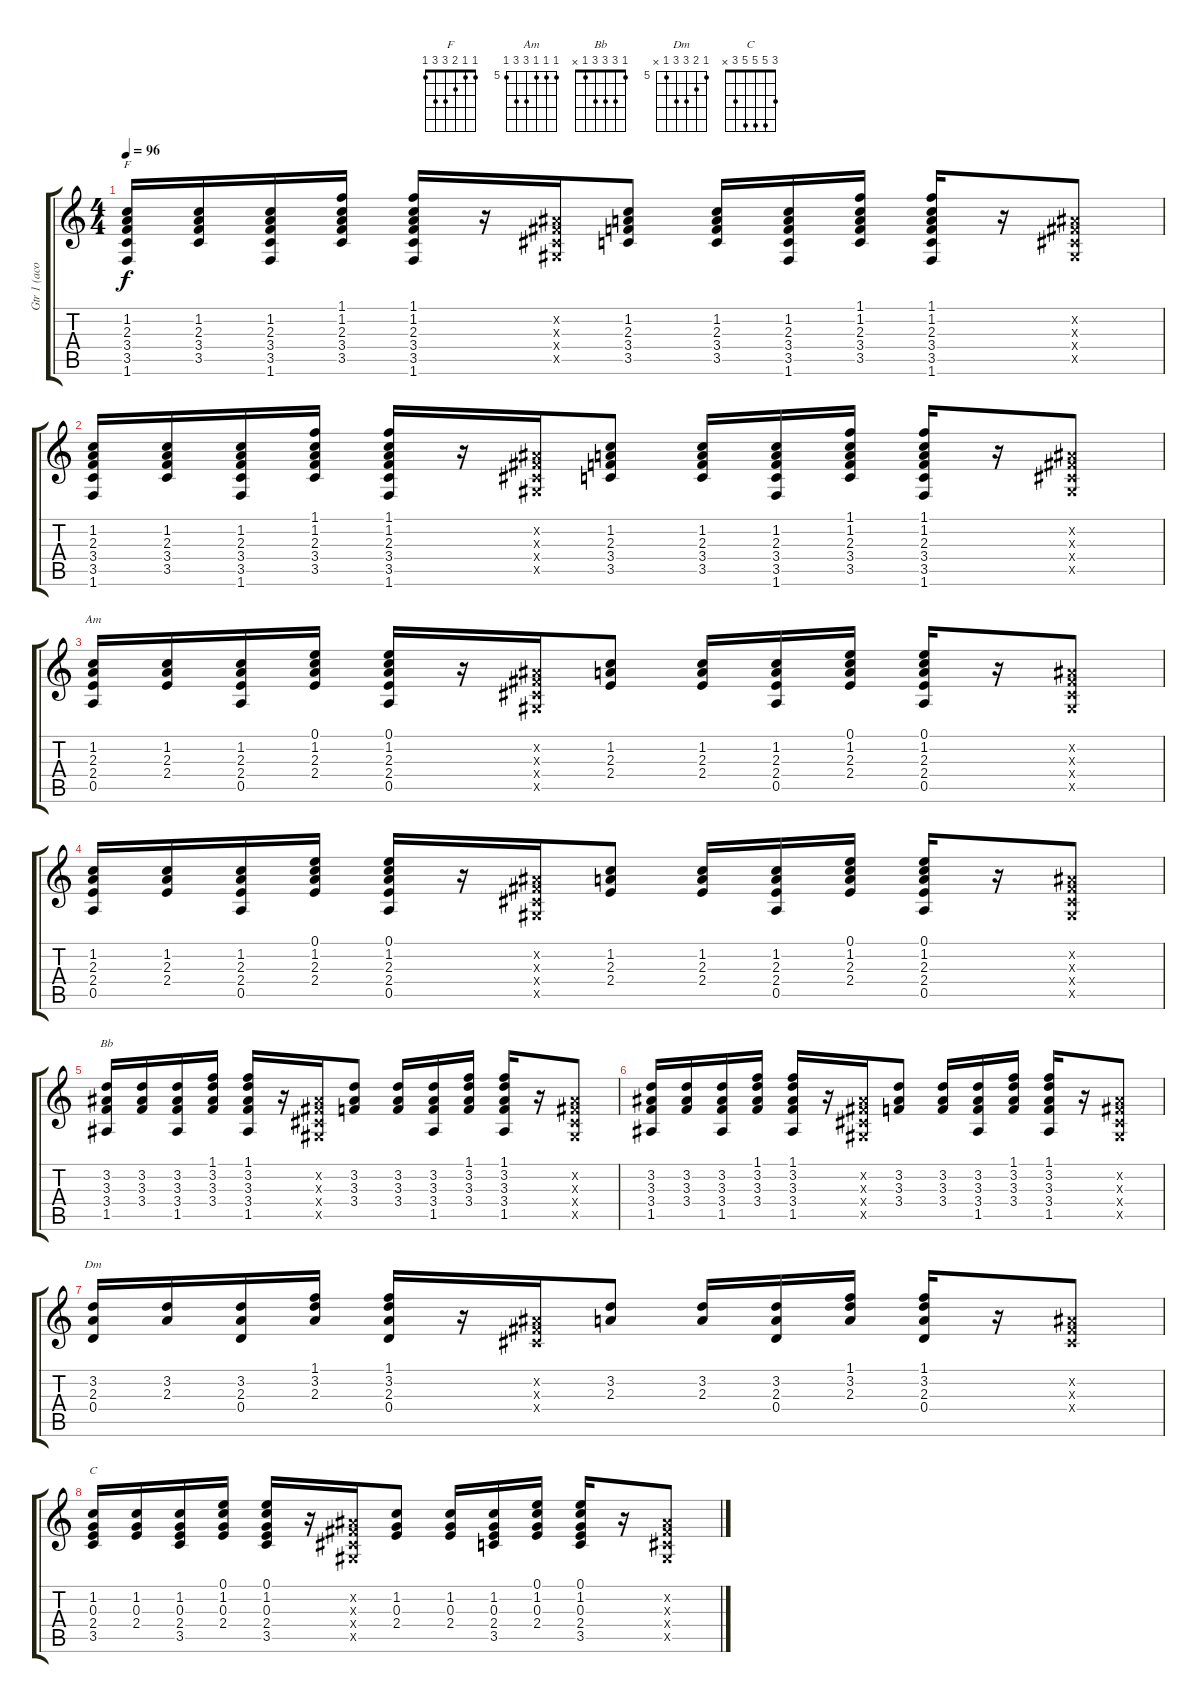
\track ("Gtr 1 (acoustique)" "Gtr 1 (aco") {instrument acousticguitarsteel}
\staff {score tabs}
\tuning (E4 B3 G3 D3 A2 E2) {hide}
\chord ("F" 1 1 2 3 3 1)
\chord ("Am" 5 5 5 7 7 5) {firstfret 5}
\chord ("Bb" 1 3 3 3 1 x)
\chord ("Dm" 5 6 7 7 5 x) {firstfret 5}
\chord ("C" 3 5 5 5 3 x)
\ts (4 4)
\tempo 96
\clef g2
\ks c
(1.2 2.3 3.4 3.5 1.6).16{ch "F" dy f} (1.2 2.3 3.4 3.5).16 (1.2 2.3 3.4 3.5 1.6).16 (1.1 1.2 2.3 3.4 3.5).16 (1.1 1.2 2.3 3.4 3.5 1.6).16 r.16 (-1.2{x} -1.3{x} -1.4{x} -1.5{x}).16 (1.2 2.3 3.4 3.5).8 (1.2 2.3 3.4 3.5).16 (1.2 2.3 3.4 3.5 1.6).16 (1.1 1.2 2.3 3.4 3.5).16 (1.1 1.2 2.3 3.4 3.5 1.6).16 r.16 (-1.2{x} -1.3{x} -1.4{x} -1.5{x}).8 |
(1.2 2.3 3.4 3.5 1.6).16 (1.2 2.3 3.4 3.5).16 (1.2 2.3 3.4 3.5 1.6).16 (1.1 1.2 2.3 3.4 3.5).16 (1.1 1.2 2.3 3.4 3.5 1.6).16 r.16 (-1.2{x} -1.3{x} -1.4{x} -1.5{x}).16 (1.2 2.3 3.4 3.5).8 (1.2 2.3 3.4 3.5).16 (1.2 2.3 3.4 3.5 1.6).16 (1.1 1.2 2.3 3.4 3.5).16 (1.1 1.2 2.3 3.4 3.5 1.6).16 r.16 (-1.2{x} -1.3{x} -1.4{x} -1.5{x}).8 |
(1.2 2.3 2.4 0.5).16{ch "Am"} (1.2 2.3 2.4).16 (1.2 2.3 2.4 0.5).16 (0.1 1.2 2.3 2.4).16 (0.1 1.2 2.3 2.4 0.5).16 r.16 (-1.2{x} -1.3{x} -1.4{x} -1.5{x}).16 (1.2 2.3 2.4).8 (1.2 2.3 2.4).16 (1.2 2.3 2.4 0.5).16 (0.1 1.2 2.3 2.4).16 (0.1 1.2 2.3 2.4 0.5).16 r.16 (-1.2{x} -1.3{x} -1.4{x} -1.5{x}).8 |
(1.2 2.3 2.4 0.5).16 (1.2 2.3 2.4).16 (1.2 2.3 2.4 0.5).16 (0.1 1.2 2.3 2.4).16 (0.1 1.2 2.3 2.4 0.5).16 r.16 (-1.2{x} -1.3{x} -1.4{x} -1.5{x}).16 (1.2 2.3 2.4).8 (1.2 2.3 2.4).16 (1.2 2.3 2.4 0.5).16 (0.1 1.2 2.3 2.4).16 (0.1 1.2 2.3 2.4 0.5).16 r.16 (-1.2{x} -1.3{x} -1.4{x} -1.5{x}).8 |
(3.2 3.3 3.4 1.5).16{ch "Bb"} (3.2 3.3 3.4).16 (3.2 3.3 3.4 1.5).16 (1.1 3.2 3.3 3.4).16 (1.1 3.2 3.3 3.4 1.5).16 r.16 (-1.2{x} -1.3{x} -1.4{x} -1.5{x}).16 (3.2 3.3 3.4).8 (3.2 3.3 3.4).16 (3.2 3.3 3.4 1.5).16 (1.1 3.2 3.3 3.4).16 (1.1 3.2 3.3 3.4 1.5).16 r.16 (-1.2{x} -1.3{x} -1.4{x} -1.5{x}).8 |
(3.2 3.3 3.4 1.5).16 (3.2 3.3 3.4).16 (3.2 3.3 3.4 1.5).16 (1.1 3.2 3.3 3.4).16 (1.1 3.2 3.3 3.4 1.5).16 r.16 (-1.2{x} -1.3{x} -1.4{x} -1.5{x}).16 (3.2 3.3 3.4).8 (3.2 3.3 3.4).16 (3.2 3.3 3.4 1.5).16 (1.1 3.2 3.3 3.4).16 (1.1 3.2 3.3 3.4 1.5).16 r.16 (-1.2{x} -1.3{x} -1.4{x} -1.5{x}).8 |
(3.2 2.3 0.4).16{ch "Dm"} (3.2 2.3).16 (3.2 2.3 0.4).16 (1.1 3.2 2.3).16 (1.1 3.2 2.3 0.4).16 r.16 (-1.2{x} -1.3{x} -1.4{x}).16 (3.2 2.3).8 (3.2 2.3).16 (3.2 2.3 0.4).16 (1.1 3.2 2.3).16 (1.1 3.2 2.3 0.4).16 r.16 (-1.2{x} -1.3{x} -1.4{x}).8 |
(1.2 0.3 2.4 3.5).16{ch "C"} (1.2 0.3 2.4).16 (1.2 0.3 2.4 3.5).16 (0.1 1.2 0.3 2.4).16 (0.1 1.2 0.3 2.4 3.5).16 r.16 (-1.2{x} -1.3{x} -1.4{x} -1.5{x}).16 (1.2 0.3 2.4).8 (1.2 0.3 2.4).16 (1.2 0.3 2.4 3.5).16 (0.1 1.2 0.3 2.4).16 (0.1 1.2 0.3 2.4 3.5).16 r.16 (-1.2{x} -1.3{x} -1.4{x} -1.5{x}).8
